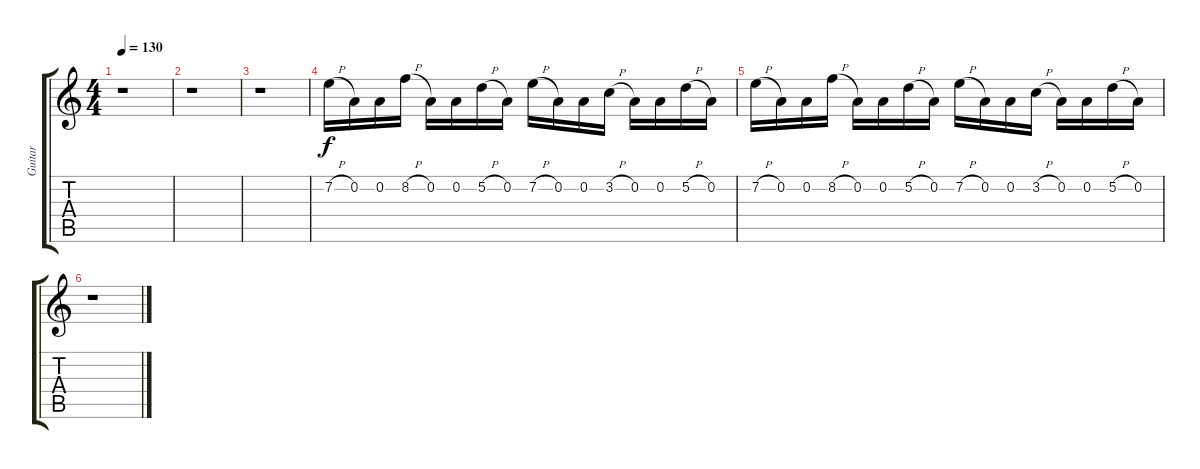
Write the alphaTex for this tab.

\track ("Guitar" "Guitar") {instrument overdrivenguitar}
\staff {score tabs}
\tuning (D4 A3 F3 C3 G2 D2) {hide}
\ts (4 4)
\tempo 130
\clef g2
\ks c
r.1{dy f} |
r.1 |
r.1 |
7.2{h}.16 0.2.16 0.2.16 8.2{h}.16 0.2.16 0.2.16 5.2{h}.16 0.2.16 7.2{h}.16 0.2.16 0.2.16 3.2{h}.16 0.2.16 0.2.16 5.2{h}.16 0.2.16 |
7.2{h}.16 0.2.16 0.2.16 8.2{h}.16 0.2.16 0.2.16 5.2{h}.16 0.2.16 7.2{h}.16 0.2.16 0.2.16 3.2{h}.16 0.2.16 0.2.16 5.2{h}.16 0.2.16 |
r.1
